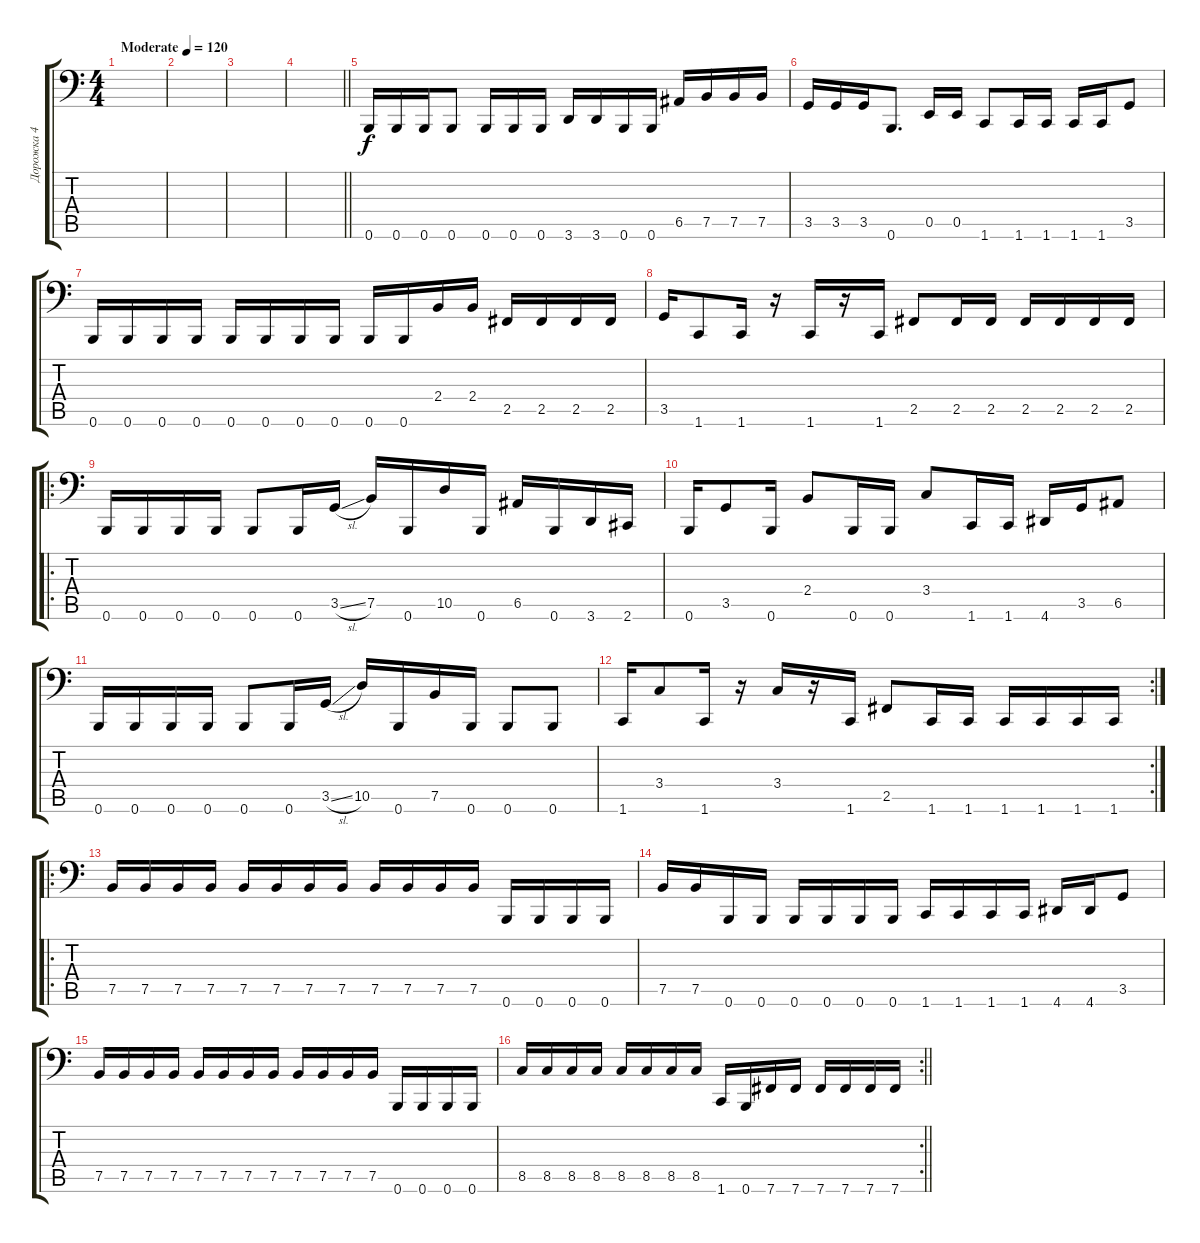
\track ("Дорожка 4" "Дорожка 4") {instrument electricbasspick}
\staff {score tabs}
\tuning (B2 Gb2 D2 A1 E1 B0) {hide}
\ts (4 4)
\tempo (120 "Moderate")
\clef f4
\ks c
|
|
|
\barLineRight lightlight
|
0.6.16 0.6.16 0.6.16 0.6.8 0.6.16 0.6.16 0.6.16 3.6.16 3.6.16 0.6.16 0.6.16 6.5.16 7.5.16 7.5.16 7.5.16 |
3.5.16 3.5.16 3.5.16 0.6.8{d} 0.5.16 0.5.16 1.6.8 1.6.16 1.6.16 1.6.16 1.6.16 3.5.8 |
0.6.16 0.6.16 0.6.16 0.6.16 0.6.16 0.6.16 0.6.16 0.6.16 0.6.16 0.6.16 2.4.16 2.4.16 2.5.16 2.5.16 2.5.16 2.5.16 |
3.5.16 1.6.8 1.6.16 r.16 1.6.16 r.16 1.6.16 2.5.8 2.5.16 2.5.16 2.5.16 2.5.16 2.5.16 2.5.16 |
\ro
0.6.16 0.6.16 0.6.16 0.6.16 0.6.8 0.6.16 3.5{sl}.16 7.5.16 0.6.16 10.5.16 0.6.16 6.5.16 0.6.16 3.6.16 2.6.16 |
0.6.16 3.5.8 0.6.16 2.4.8 0.6.16 0.6.16 3.4.8 1.6.16 1.6.16 4.6.16 3.5.16 6.5.8 |
0.6.16 0.6.16 0.6.16 0.6.16 0.6.8 0.6.16 3.5{sl}.16 10.5.16 0.6.16 7.5.16 0.6.16 0.6.8 0.6.8 |
\rc 2
1.6.16 3.4.8 1.6.16 r.16 3.4.16 r.16 1.6.16 2.5.8 1.6.16 1.6.16 1.6.16 1.6.16 1.6.16 1.6.16 |
\ro
7.5.16 7.5.16 7.5.16 7.5.16 7.5.16 7.5.16 7.5.16 7.5.16 7.5.16 7.5.16 7.5.16 7.5.16 0.6.16 0.6.16 0.6.16 0.6.16 |
7.5.16 7.5.16 0.6.16 0.6.16 0.6.16 0.6.16 0.6.16 0.6.16 1.6.16 1.6.16 1.6.16 1.6.16 4.6.16 4.6.16 3.5.8 |
7.5.16 7.5.16 7.5.16 7.5.16 7.5.16 7.5.16 7.5.16 7.5.16 7.5.16 7.5.16 7.5.16 7.5.16 0.6.16 0.6.16 0.6.16 0.6.16 |
\rc 2
\barLineRight lightlight
8.5.16 8.5.16 8.5.16 8.5.16 8.5.16 8.5.16 8.5.16 8.5.16 1.6.16 0.6.16 7.6.16 7.6.16 7.6.16 7.6.16 7.6.16 7.6.16
